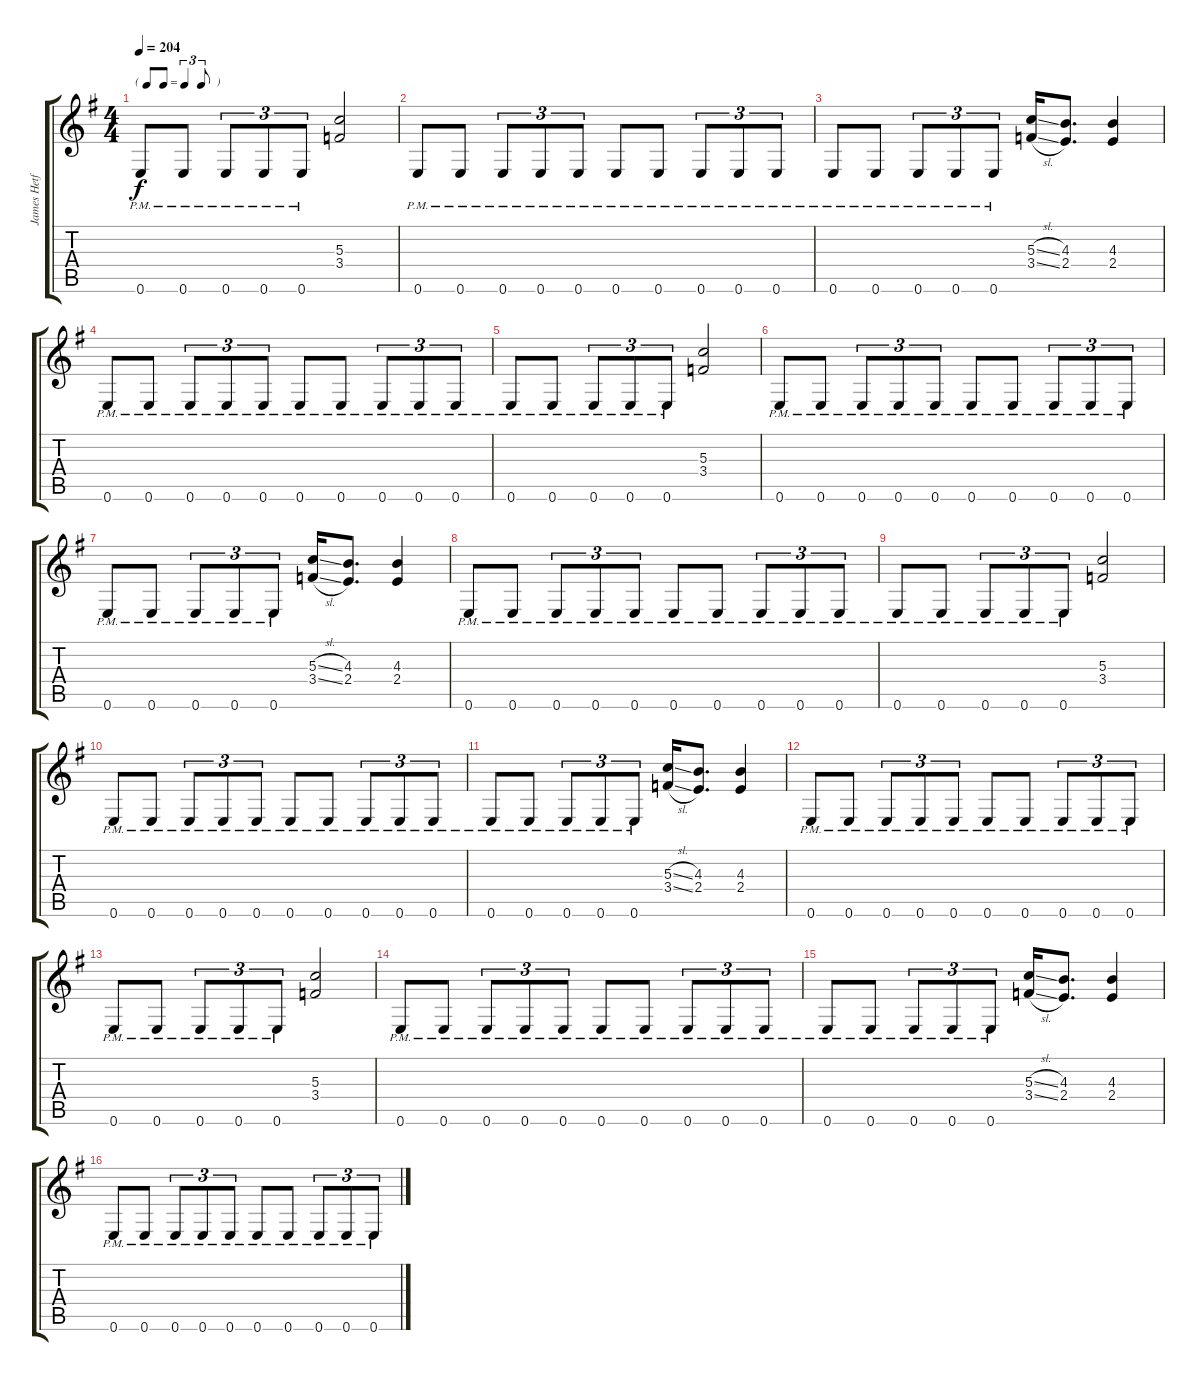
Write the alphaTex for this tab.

\track ("James Hetfield" "James Hetf") {instrument distortionguitar}
\staff {score tabs}
\tuning (E4 B3 G3 D3 A2 E2) {hide}
\ts (4 4)
\tf triplet8th
\tempo 204
\clef g2
\ks eminor
0.6{pm}.8{dy f} 0.6{pm}.8 0.6{pm}.8{tu (3 2)} 0.6{pm}.8{tu (3 2)} 0.6{pm}.8{tu (3 2)} (5.3 3.4).2 |
0.6{pm}.8 0.6{pm}.8 0.6{pm}.8{tu (3 2)} 0.6{pm}.8{tu (3 2)} 0.6{pm}.8{tu (3 2)} 0.6{pm}.8 0.6{pm}.8 0.6{pm}.8{tu (3 2)} 0.6{pm}.8{tu (3 2)} 0.6{pm}.8{tu (3 2)} |
0.6{pm}.8 0.6{pm}.8 0.6{pm}.8{tu (3 2)} 0.6{pm}.8{tu (3 2)} 0.6{pm}.8{tu (3 2)} (5.3{sl} 3.4{sl}).16 (4.3 2.4).8{d} (4.3 2.4).4 |
0.6{pm}.8 0.6{pm}.8 0.6{pm}.8{tu (3 2)} 0.6{pm}.8{tu (3 2)} 0.6{pm}.8{tu (3 2)} 0.6{pm}.8 0.6{pm}.8 0.6{pm}.8{tu (3 2)} 0.6{pm}.8{tu (3 2)} 0.6{pm}.8{tu (3 2)} |
0.6{pm}.8 0.6{pm}.8 0.6{pm}.8{tu (3 2)} 0.6{pm}.8{tu (3 2)} 0.6{pm}.8{tu (3 2)} (5.3 3.4).2 |
0.6{pm}.8 0.6{pm}.8 0.6{pm}.8{tu (3 2)} 0.6{pm}.8{tu (3 2)} 0.6{pm}.8{tu (3 2)} 0.6{pm}.8 0.6{pm}.8 0.6{pm}.8{tu (3 2)} 0.6{pm}.8{tu (3 2)} 0.6{pm}.8{tu (3 2)} |
0.6{pm}.8 0.6{pm}.8 0.6{pm}.8{tu (3 2)} 0.6{pm}.8{tu (3 2)} 0.6{pm}.8{tu (3 2)} (5.3{sl} 3.4{sl}).16 (4.3 2.4).8{d} (4.3 2.4).4 |
0.6{pm}.8 0.6{pm}.8 0.6{pm}.8{tu (3 2)} 0.6{pm}.8{tu (3 2)} 0.6{pm}.8{tu (3 2)} 0.6{pm}.8 0.6{pm}.8 0.6{pm}.8{tu (3 2)} 0.6{pm}.8{tu (3 2)} 0.6{pm}.8{tu (3 2)} |
0.6{pm}.8 0.6{pm}.8 0.6{pm}.8{tu (3 2)} 0.6{pm}.8{tu (3 2)} 0.6{pm}.8{tu (3 2)} (5.3 3.4).2 |
0.6{pm}.8 0.6{pm}.8 0.6{pm}.8{tu (3 2)} 0.6{pm}.8{tu (3 2)} 0.6{pm}.8{tu (3 2)} 0.6{pm}.8 0.6{pm}.8 0.6{pm}.8{tu (3 2)} 0.6{pm}.8{tu (3 2)} 0.6{pm}.8{tu (3 2)} |
0.6{pm}.8 0.6{pm}.8 0.6{pm}.8{tu (3 2)} 0.6{pm}.8{tu (3 2)} 0.6{pm}.8{tu (3 2)} (5.3{sl} 3.4{sl}).16 (4.3 2.4).8{d} (4.3 2.4).4 |
0.6{pm}.8 0.6{pm}.8 0.6{pm}.8{tu (3 2)} 0.6{pm}.8{tu (3 2)} 0.6{pm}.8{tu (3 2)} 0.6{pm}.8 0.6{pm}.8 0.6{pm}.8{tu (3 2)} 0.6{pm}.8{tu (3 2)} 0.6{pm}.8{tu (3 2)} |
0.6{pm}.8 0.6{pm}.8 0.6{pm}.8{tu (3 2)} 0.6{pm}.8{tu (3 2)} 0.6{pm}.8{tu (3 2)} (5.3 3.4).2 |
0.6{pm}.8{balance 8} 0.6{pm}.8 0.6{pm}.8{tu (3 2)} 0.6{pm}.8{tu (3 2)} 0.6{pm}.8{tu (3 2)} 0.6{pm}.8 0.6{pm}.8 0.6{pm}.8{tu (3 2)} 0.6{pm}.8{tu (3 2)} 0.6{pm}.8{tu (3 2)} |
0.6{pm}.8 0.6{pm}.8 0.6{pm}.8{tu (3 2)} 0.6{pm}.8{tu (3 2)} 0.6{pm}.8{tu (3 2)} (5.3{sl} 3.4{sl}).16 (4.3 2.4).8{d} (4.3 2.4).4 |
0.6{pm}.8 0.6{pm}.8 0.6{pm}.8{tu (3 2)} 0.6{pm}.8{tu (3 2)} 0.6{pm}.8{tu (3 2)} 0.6{pm}.8 0.6{pm}.8 0.6{pm}.8{tu (3 2)} 0.6{pm}.8{tu (3 2)} 0.6{pm}.8{tu (3 2)}
